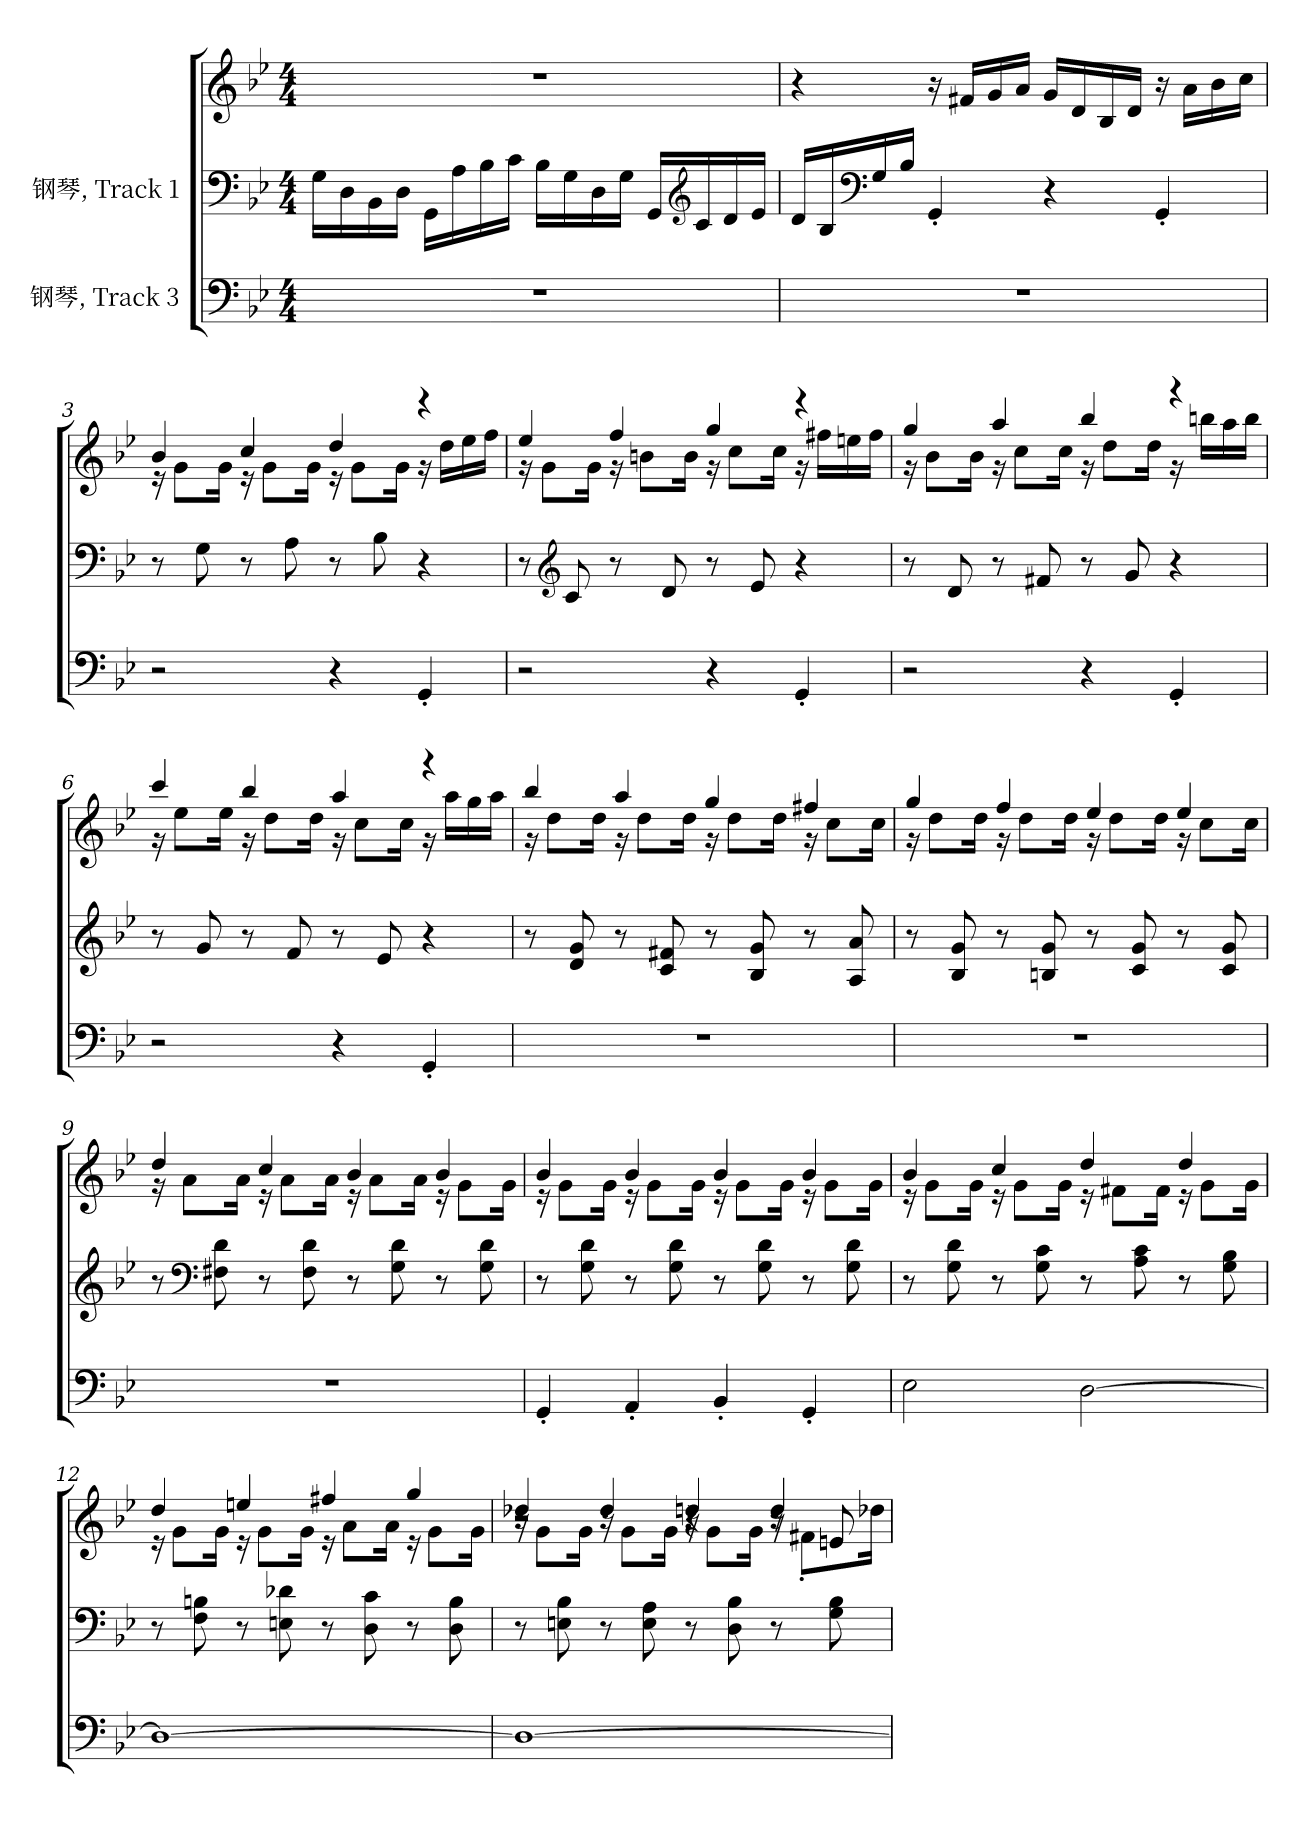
**kern	**kern	**kern
*part2	*part1	*part1
*staff3	*staff2	*staff1
*I"钢琴, Track 3	*I"钢琴, Track 1	*
*clefF4	*clefF4	*clefG2
*k[b-e-]	*k[b-e-]	*k[b-e-]
*M4/4	*M4/4	*M4/4
*MM80	*MM80	*MM80
=1	=1	=1
1r	16G\LL	1r
.	16D\	.
.	16BB-\	.
.	16D\JJ	.
.	16GG\LL	.
.	16A\	.
.	16B-\	.
.	16c\JJ	.
.	16B-\LL	.
.	16G\	.
.	16D\	.
.	16G\JJ	.
.	16GG/LL	.
*	*clefG2	*
.	16c/	.
.	16d/	.
.	16e-/JJ	.
=2	=2	=2
1r	16d/LL	4r
.	16B-/	.
*	*clefF4	*
.	16G/	.
.	16B-/JJ	.
.	4GG'/	16r
.	.	16f#X/LL
.	.	16g/
.	.	16a/JJ
.	4r	16g/LL
.	.	16d/
.	.	16B-/
.	.	16d/JJ
.	4GG'/	16r
.	.	16a\LL
.	.	16b-\
.	.	16cc\JJ
!!LO:LB:g=z
=3	=3	=3
*	*	*^
2r	8r	4b-/	16r
.	.	.	8g\L
.	8G\	.	.
.	.	.	16g\Jk
.	8r	4cc/	16r
.	.	.	8g\L
.	8A\	.	.
.	.	.	16g\Jk
4r	8r	4dd/	16r
.	.	.	8g\L
.	8B-\	.	.
.	.	.	16g\Jk
4GG'/	4r	4r	16r
.	.	.	16dd\LL
.	.	.	16ee-\
.	.	.	16ff\JJ
=4	=4	=4	=4
2r	8r	4ee-/	16r
.	.	.	8g\L
*	*clefG2	*	*
.	8c/	.	.
.	.	.	16g\Jk
.	8r	4ff/	16r
.	.	.	8bn\L
.	8d/	.	.
.	.	.	16b\Jk
4r	8r	4gg/	16r
.	.	.	8cc\L
.	8e-/	.	.
.	.	.	16cc\Jk
4GG'/	4r	4r	16r
.	.	.	16ff#X\LL
.	.	.	16een\
.	.	.	16ff#\JJ
!!LO:LB:g=z	!!
=5	=5	=5	=5
2r	8r	4gg/	16r
.	.	.	8b-\L
.	8d/	.	.
.	.	.	16b-\Jk
.	8r	4aa/	16r
.	.	.	8cc\L
.	8f#X/	.	.
.	.	.	16cc\Jk
4r	8r	4bb-/	16r
.	.	.	8dd\L
.	8g/	.	.
.	.	.	16dd\Jk
4GG'/	4r	4r	16r
.	.	.	16bbn\LL
.	.	.	16aa\
.	.	.	16bb\JJ
=6	=6	=6	=6
2r	8r	4ccc/	16r
.	.	.	8ee-\L
.	8g/	.	.
.	.	.	16ee-\Jk
.	8r	4bb-/	16r
.	.	.	8dd\L
.	8f/	.	.
.	.	.	16dd\Jk
4r	8r	4aa/	16r
.	.	.	8cc\L
.	8e-/	.	.
.	.	.	16cc\Jk
4GG'/	4r	4r	16r
.	.	.	16aa\LL
.	.	.	16gg\
.	.	.	16aa\JJ
=7	=7	=7	=7
1r	8r	4bb-/	16r
.	.	.	8dd\L
.	8d/ 8g/	.	.
.	.	.	16dd\Jk
.	8r	4aa/	16r
.	.	.	8dd\L
.	8c/ 8f#X/	.	.
.	.	.	16dd\Jk
.	8r	4gg/	16r
.	.	.	8dd\L
.	8B-/ 8g/	.	.
.	.	.	16dd\Jk
.	8r	4ff#X/	16r
.	.	.	8cc\L
.	8A/ 8a/	.	.
.	.	.	16cc\Jk
!!LO:LB:g=z	!!
=8	=8	=8	=8
1r	8r	4gg/	16r
.	.	.	8dd\L
.	8B-/ 8g/	.	.
.	.	.	16dd\Jk
.	8r	4ff/	16r
.	.	.	8dd\L
.	8Bn/ 8g/	.	.
.	.	.	16dd\Jk
.	8r	4ee-/	16r
.	.	.	8dd\L
.	8c/ 8g/	.	.
.	.	.	16dd\Jk
.	8r	4ee-/	16r
.	.	.	8cc\L
.	8c/ 8g/	.	.
.	.	.	16cc\Jk
=9	=9	=9	=9
1r	8r	4dd/	16r
.	.	.	8a\L
*	*clefF4	*	*
.	8F#X\ 8d\	.	.
.	.	.	16a\Jk
.	8r	4cc/	16r
.	.	.	8a\L
.	8F#\ 8d\	.	.
.	.	.	16a\Jk
.	8r	4b-/	16r
.	.	.	8a\L
.	8G\ 8d\	.	.
.	.	.	16a\Jk
.	8r	4b-/	16r
.	.	.	8g\L
.	8G\ 8d\	.	.
.	.	.	16g\Jk
=10	=10	=10	=10
4GG'/	8r	4b-/	16r
.	.	.	8g\L
.	8G\ 8d\	.	.
.	.	.	16g\Jk
4AA'/	8r	4b-/	16r
.	.	.	8g\L
.	8G\ 8d\	.	.
.	.	.	16g\Jk
4BB-'/	8r	4b-/	16r
.	.	.	8g\L
.	8G\ 8d\	.	.
.	.	.	16g\Jk
4GG'/	8r	4b-/	16r
.	.	.	8g\L
.	8G\ 8d\	.	.
.	.	.	16g\Jk
!!LO:PB:g=z	!!
=11	=11	=11	=11
2E-\	8r	4b-/	16r
.	.	.	8g\L
.	8G\ 8d\	.	.
.	.	.	16g\Jk
.	8r	4cc/	16r
.	.	.	8g\L
.	8G\ 8c\	.	.
.	.	.	16g\Jk
[2D\	8r	4dd/	16r
.	.	.	8f#X\L
.	8A\ 8c\	.	.
.	.	.	16f#\Jk
.	8r	4dd/	16r
.	.	.	8g\L
.	8G\ 8B-\	.	.
.	.	.	16g\Jk
=12	=12	=12	=12
1D_	8r	4dd/	16r
.	.	.	8g\L
.	8F\ 8Bn\	.	.
.	.	.	16g\Jk
.	8r	4een/	16r
.	.	.	8g\L
.	8En\ 8d-X\	.	.
.	.	.	16g\Jk
.	8r	4ff#X/	16r
.	.	.	8a\L
.	8D\ 8c\	.	.
.	.	.	16a\Jk
.	8r	4gg/	16r
.	.	.	8g\L
.	8D\ 8B\	.	.
.	.	.	16g\Jk
!!LO:LB:g=z
=13	=13	=13	=13
*	*	*	*^
1D_	8r	4dd-X/	16r	2r
.	.	.	8g\L	.
.	8En\ 8B-\	.	.	.
.	.	.	16g\Jk	.
.	8r	4dd-/	16r	.
.	.	.	8g\L	.
.	8E\ 8A\	.	.	.
.	.	.	16g\Jk	.
.	8r	4ddn/	16r	4r
.	.	.	8g\L	.
.	8D\ 8B-\	.	.	.
.	.	.	16g\Jk	.
.	8r	4dd/	16r	8r
.	.	.	8f#X'\L	.
.	8G\ 8B-\	.	.	8en/
.	.	.	16dd-X\Jk	.
*	*	*v	*v	*v
=	=	=
*-	*-	*-
